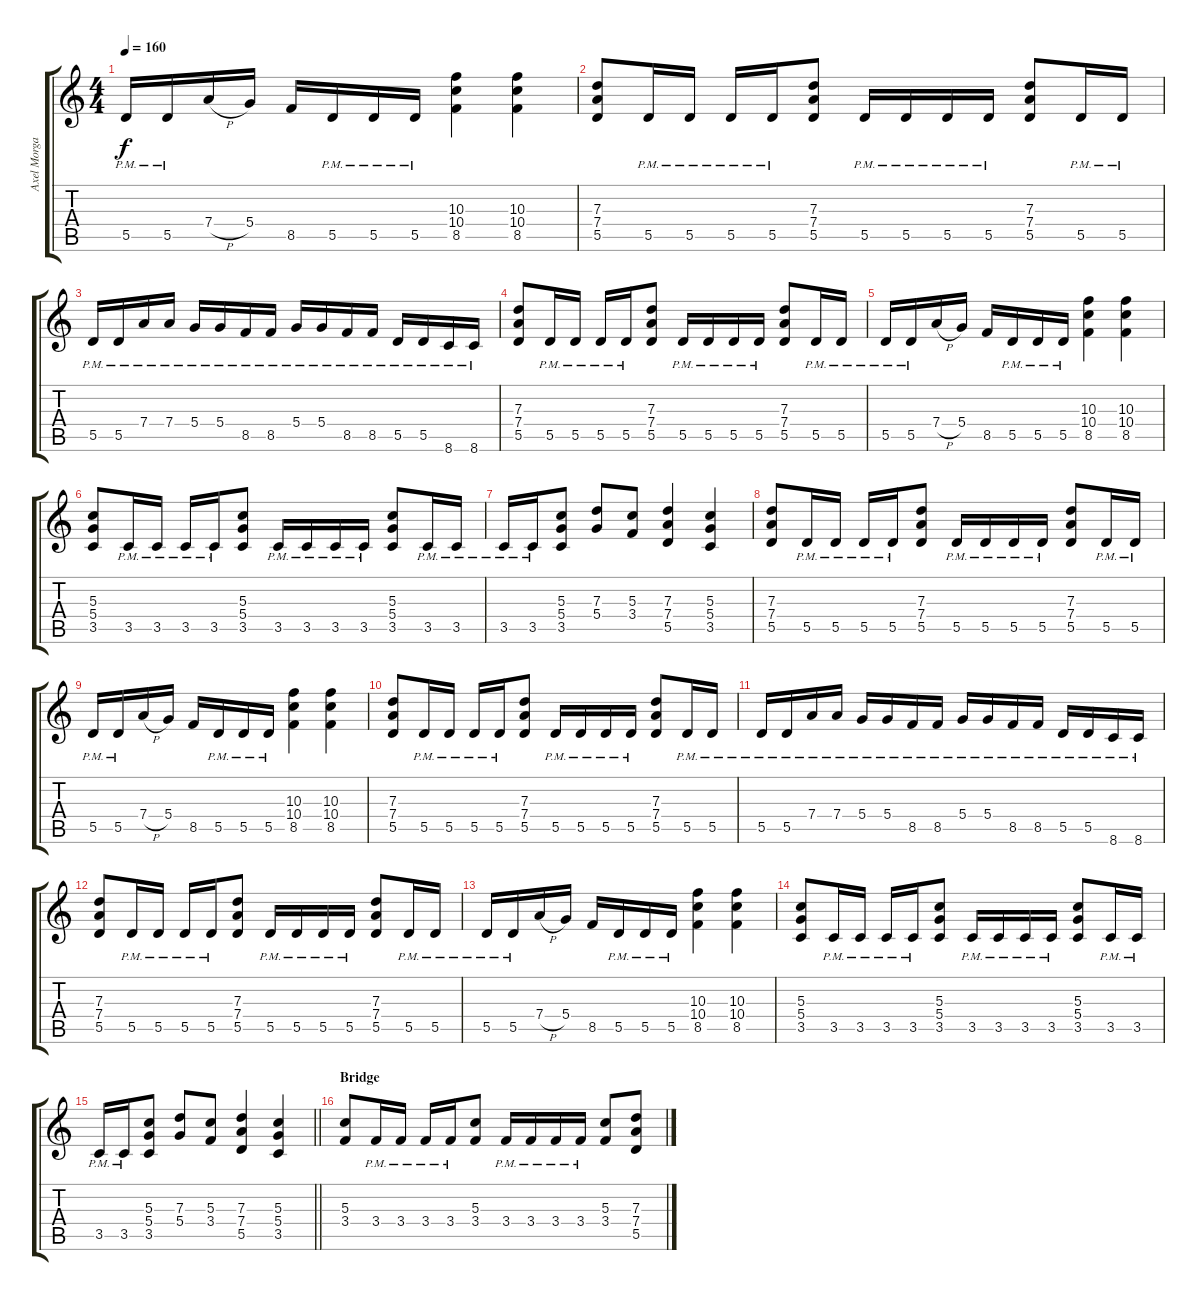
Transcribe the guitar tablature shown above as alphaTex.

\track ("Axel Morgan" "Axel Morga") {instrument distortionguitar}
\staff {score tabs}
\tuning (E4 B3 G3 D3 A2 E2) {hide}
\ts (4 4)
\tempo 160
\clef g2
\ks c
5.5{pm}.16{dy f} 5.5{pm}.16 7.4{h}.16 5.4.16 8.5.16 5.5{pm}.16 5.5{pm}.16 5.5{pm}.16 (10.3 10.4 8.5).4 (10.3 10.4 8.5).4 |
(7.3 7.4 5.5).8 5.5{pm}.16 5.5{pm}.16 5.5{pm}.16 5.5{pm}.16 (7.3 7.4 5.5).8 5.5{pm}.16 5.5{pm}.16 5.5{pm}.16 5.5{pm}.16 (7.3 7.4 5.5).8 5.5{pm}.16 5.5{pm}.16 |
5.5{pm}.16 5.5{pm}.16 7.4{pm}.16 7.4{pm}.16 5.4{pm}.16 5.4{pm}.16 8.5{pm}.16 8.5{pm}.16 5.4{pm}.16 5.4{pm}.16 8.5{pm}.16 8.5{pm}.16 5.5{pm}.16 5.5{pm}.16 8.6{pm}.16 8.6{pm}.16 |
(7.3 7.4 5.5).8 5.5{pm}.16 5.5{pm}.16 5.5{pm}.16 5.5{pm}.16 (7.3 7.4 5.5).8 5.5{pm}.16 5.5{pm}.16 5.5{pm}.16 5.5{pm}.16 (7.3 7.4 5.5).8 5.5{pm}.16 5.5{pm}.16 |
5.5{pm}.16 5.5{pm}.16 7.4{h}.16 5.4.16 8.5.16 5.5{pm}.16 5.5{pm}.16 5.5{pm}.16 (10.3 10.4 8.5).4 (10.3 10.4 8.5).4 |
(5.3 5.4 3.5).8 3.5{pm}.16 3.5{pm}.16 3.5{pm}.16 3.5{pm}.16 (5.3 5.4 3.5).8 3.5{pm}.16 3.5{pm}.16 3.5{pm}.16 3.5{pm}.16 (5.3 5.4 3.5).8 3.5{pm}.16 3.5{pm}.16 |
3.5{pm}.16 3.5{pm}.16 (5.3 5.4 3.5).8 (7.3 5.4).8 (5.3 3.4).8 (7.3 7.4 5.5).4 (5.3 5.4 3.5).4 |
(7.3 7.4 5.5).8 5.5{pm}.16 5.5{pm}.16 5.5{pm}.16 5.5{pm}.16 (7.3 7.4 5.5).8 5.5{pm}.16 5.5{pm}.16 5.5{pm}.16 5.5{pm}.16 (7.3 7.4 5.5).8 5.5{pm}.16 5.5{pm}.16 |
5.5{pm}.16 5.5{pm}.16 7.4{h}.16 5.4.16 8.5.16 5.5{pm}.16 5.5{pm}.16 5.5{pm}.16 (10.3 10.4 8.5).4 (10.3 10.4 8.5).4 |
(7.3 7.4 5.5).8 5.5{pm}.16 5.5{pm}.16 5.5{pm}.16 5.5{pm}.16 (7.3 7.4 5.5).8 5.5{pm}.16 5.5{pm}.16 5.5{pm}.16 5.5{pm}.16 (7.3 7.4 5.5).8 5.5{pm}.16 5.5{pm}.16 |
5.5{pm}.16 5.5{pm}.16 7.4{pm}.16 7.4{pm}.16 5.4{pm}.16 5.4{pm}.16 8.5{pm}.16 8.5{pm}.16 5.4{pm}.16 5.4{pm}.16 8.5{pm}.16 8.5{pm}.16 5.5{pm}.16 5.5{pm}.16 8.6{pm}.16 8.6{pm}.16 |
(7.3 7.4 5.5).8 5.5{pm}.16 5.5{pm}.16 5.5{pm}.16 5.5{pm}.16 (7.3 7.4 5.5).8 5.5{pm}.16 5.5{pm}.16 5.5{pm}.16 5.5{pm}.16 (7.3 7.4 5.5).8 5.5{pm}.16 5.5{pm}.16 |
5.5{pm}.16 5.5{pm}.16 7.4{h}.16 5.4.16 8.5.16 5.5{pm}.16 5.5{pm}.16 5.5{pm}.16 (10.3 10.4 8.5).4 (10.3 10.4 8.5).4 |
(5.3 5.4 3.5).8 3.5{pm}.16 3.5{pm}.16 3.5{pm}.16 3.5{pm}.16 (5.3 5.4 3.5).8 3.5{pm}.16 3.5{pm}.16 3.5{pm}.16 3.5{pm}.16 (5.3 5.4 3.5).8 3.5{pm}.16 3.5{pm}.16 |
\barLineRight lightlight
3.5{pm}.16 3.5{pm}.16 (5.3 5.4 3.5).8 (7.3 5.4).8 (5.3 3.4).8 (7.3 7.4 5.5).4 (5.3 5.4 3.5).4 |
\section ("" "Bridge")
(5.3 3.4).8 3.4{pm}.16 3.4{pm}.16 3.4{pm}.16 3.4{pm}.16 (5.3 3.4).8 3.4{pm}.16 3.4{pm}.16 3.4{pm}.16 3.4{pm}.16 (5.3 3.4).8 (7.3 7.4 5.5).8
